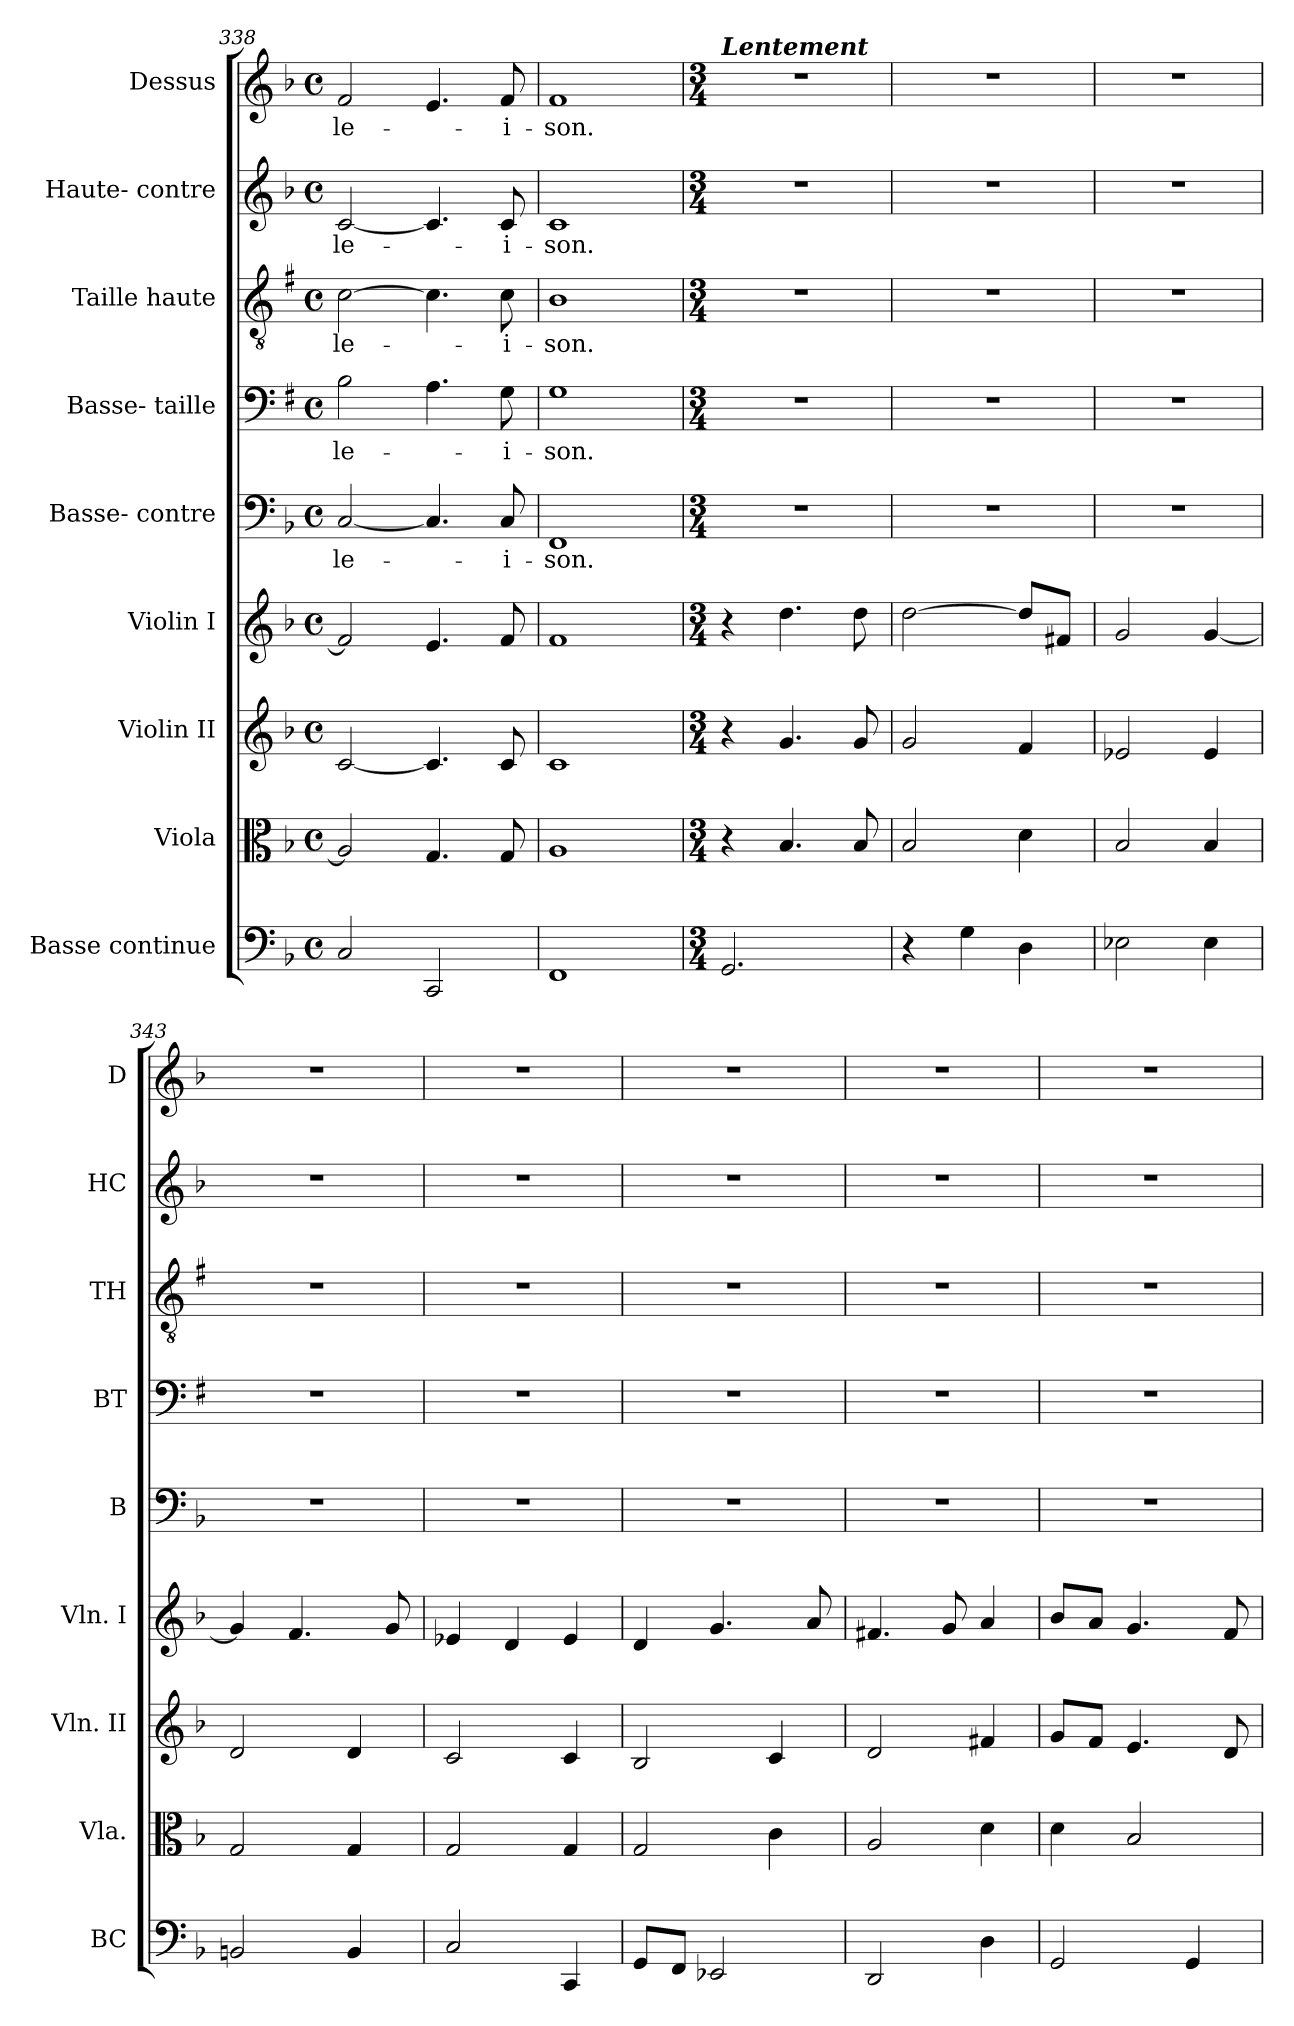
**kern	**kern	**kern	**kern	**kern	**text	**kern	**text	**kern	**text	**kern	**text	**kern	**text
*part9	*part8	*part7	*part6	*part5	*part5	*part4	*part4	*part3	*part3	*part2	*part2	*part1	*part1
*staff9	*staff8	*staff7	*staff6	*staff5	*staff5	*staff4	*staff4	*staff3	*staff3	*staff2	*staff2	*staff1	*staff1
*I"Basse  continue	*I"Viola	*I"Violin II	*I"Violin I	*I"Basse- contre	*	*I"Basse- taille	*	*I"Taille haute	*	*I"Haute- contre	*	*I"Dessus	*
*I'BC	*I'Vla.	*I'Vln. II	*I'Vln. I	*I'B	*	*I'BT	*	*I'TH	*	*I'HC	*	*I'D	*
*clefF4	*clefC3	*clefG2	*clefG2	*clefF4	*	*clefF4	*	*clefGv2	*	*clefG2	*	*clefG2	*
*	*	*	*	*	*	*ITrd1c2	*	*ITrd1c2	*	*	*	*	*
*k[b-]	*k[b-]	*k[b-]	*k[b-]	*k[b-]	*	*k[b-]	*	*k[b-]	*	*k[b-]	*	*k[b-]	*
*F:	*F:	*F:	*F:	*F:	*	*F:	*	*F:	*	*F:	*	*F:	*
*M4/4	*M4/4	*M4/4	*M4/4	*M4/4	*	*M4/4	*	*M4/4	*	*M4/4	*	*M4/4	*
*met(c)	*met(c)	*met(c)	*met(c)	*met(c)	*	*met(c)	*	*met(c)	*	*met(c)	*	*met(c)	*
=338	=338	=338	=338	=338	=338	=338	=338	=338	=338	=338	=338	=338	=338
!	!	!	!	!	!LO:LY:b	!	!LO:LY:b	!	!LO:LY:b	!	!LO:LY:b	!	!LO:LY:b
2C/	2A/]	[2c/	2f/]	[2C/	-le-	2A\	-le-	[2B-\	-le-	[2c/	-le-	2f/	-le-
2CC/	4.G/	4.c>/]	4.e>/	4.C/]	.	4.G>\	.	4.B-\]	.	4.c/]	.	4.e>/	.
!	!	!	!	!	!LO:LY:b	!	!LO:LY:b	!	!LO:LY:b	!	!LO:LY:b	!	!LO:LY:b
.	8G/	8c/	8f/	8C/	-i-	8F\	-i-	8B-\	-i-	8c/	-i-	8f/	-i-
=339	=339	=339	=339	=339	=339	=339	=339	=339	=339	=339	=339	=339	=339
!	!	!	!	!	!LO:LY:b	!	!LO:LY:b	!	!LO:LY:b	!	!LO:LY:b	!	!LO:LY:b
1FF	1A	1c	1f	1FF	-son.	1F	-son.	1A	-son.	1c	-son.	1f	-son.
!!LO:LB:g=z
=340!	=340!	=340!	=340!	=340!	=340!	=340!	=340!	=340!	=340!	=340!	=340!	=340!	=340!
*M3/4	*M3/4	*M3/4	*M3/4	*M3/4	*	*M3/4	*	*M3/4	*	*M3/4	*	*M3/4	*
!	!	!	!	!	!	!	!	!	!	!	!	!LO:TX:a:Bi:t=Lentement	!
2.GG/	4r	4r	4r	2.r	.	2.r	.	2.r	.	2.r	.	2.r	.
.	4.B-/	4.g/	4.dd\	.	.	.	.	.	.	.	.	.	.
.	8B-/	8g/	8dd\	.	.	.	.	.	.	.	.	.	.
=341	=341	=341	=341	=341	=341	=341	=341	=341	=341	=341	=341	=341	=341
4r	2B-/	2g/	[2dd\	2.r	.	2.r	.	2.r	.	2.r	.	2.r	.
4G\	.	.	.	.	.	.	.	.	.	.	.	.	.
4D\	4d\	4f/	8dd/L]	.	.	.	.	.	.	.	.	.	.
.	.	.	8f#X/J	.	.	.	.	.	.	.	.	.	.
=342	=342	=342	=342	=342	=342	=342	=342	=342	=342	=342	=342	=342	=342
2E-X\	2B-/	2e-X/	2g/	2.r	.	2.r	.	2.r	.	2.r	.	2.r	.
4E-\	4B-/	4e-/	[4g/	.	.	.	.	.	.	.	.	.	.
=343	=343	=343	=343	=343	=343	=343	=343	=343	=343	=343	=343	=343	=343
2BBn/	2G/	2d/	4g/]	2.r	.	2.r	.	2.r	.	2.r	.	2.r	.
.	.	.	4.f/	.	.	.	.	.	.	.	.	.	.
4BB/	4G/	4d/	.	.	.	.	.	.	.	.	.	.	.
.	.	.	8g/	.	.	.	.	.	.	.	.	.	.
=344	=344	=344	=344	=344	=344	=344	=344	=344	=344	=344	=344	=344	=344
2C/	2G/	2c/	4e-X/	2.r	.	2.r	.	2.r	.	2.r	.	2.r	.
.	.	.	4d/	.	.	.	.	.	.	.	.	.	.
4CC/	4G/	4c/	4e-/	.	.	.	.	.	.	.	.	.	.
=345	=345	=345	=345	=345	=345	=345	=345	=345	=345	=345	=345	=345	=345
8GG/L	2G/	2B-/	4d/	2.r	.	2.r	.	2.r	.	2.r	.	2.r	.
8FF/J	.	.	.	.	.	.	.	.	.	.	.	.	.
2EE-X/	.	.	4.g/	.	.	.	.	.	.	.	.	.	.
.	4c\	4c/	.	.	.	.	.	.	.	.	.	.	.
.	.	.	8a/	.	.	.	.	.	.	.	.	.	.
=346	=346	=346	=346	=346	=346	=346	=346	=346	=346	=346	=346	=346	=346
2DD/	2A/	2d/	4.f#X/	2.r	.	2.r	.	2.r	.	2.r	.	2.r	.
.	.	.	8g/	.	.	.	.	.	.	.	.	.	.
4D\	4d\	4f#X/	4a/	.	.	.	.	.	.	.	.	.	.
=347	=347	=347	=347	=347	=347	=347	=347	=347	=347	=347	=347	=347	=347
2GG/	4d\	8g/L	8b-/L	2.r	.	2.r	.	2.r	.	2.r	.	2.r	.
.	.	8f/J	8a/J	.	.	.	.	.	.	.	.	.	.
.	2B-/	4.e/	4.g/	.	.	.	.	.	.	.	.	.	.
4GG/	.	.	.	.	.	.	.	.	.	.	.	.	.
.	.	8d/	8f/	.	.	.	.	.	.	.	.	.	.
=	=	=	=	=	=	=	=	=	=	=	=	=	=
*-	*-	*-	*-	*-	*-	*-	*-	*-	*-	*-	*-	*-	*-
